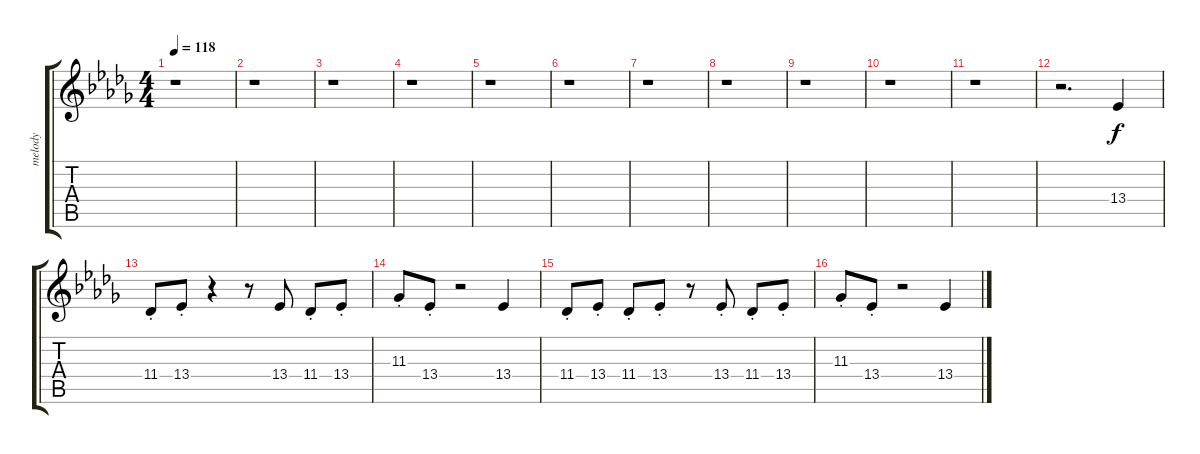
\track ("melody" "melody") {instrument lead2sawtooth}
\staff {score tabs}
\tuning (E4 B3 G3 D3 A2 E2) {hide}
\ts (4 4)
\tempo 118
\clef g2
\ks db
r.1{dy f} |
r.1 |
r.1 |
r.1 |
r.1 |
r.1 |
r.1 |
r.1 |
r.1 |
r.1 |
r.1 |
r.2{d} 13.4.4 |
11.4{st}.8 13.4{st}.8 r.4 r.8 13.4.8 11.4{st}.8 13.4{st}.8 |
11.3{st}.8 13.4{st}.8 r.2 13.4.4 |
11.4{st}.8 13.4{st}.8 11.4{st}.8 13.4{st}.8 r.8 13.4{st}.8 11.4{st}.8 13.4{st}.8 |
11.3{st}.8 13.4{st}.8 r.2 13.4.4
